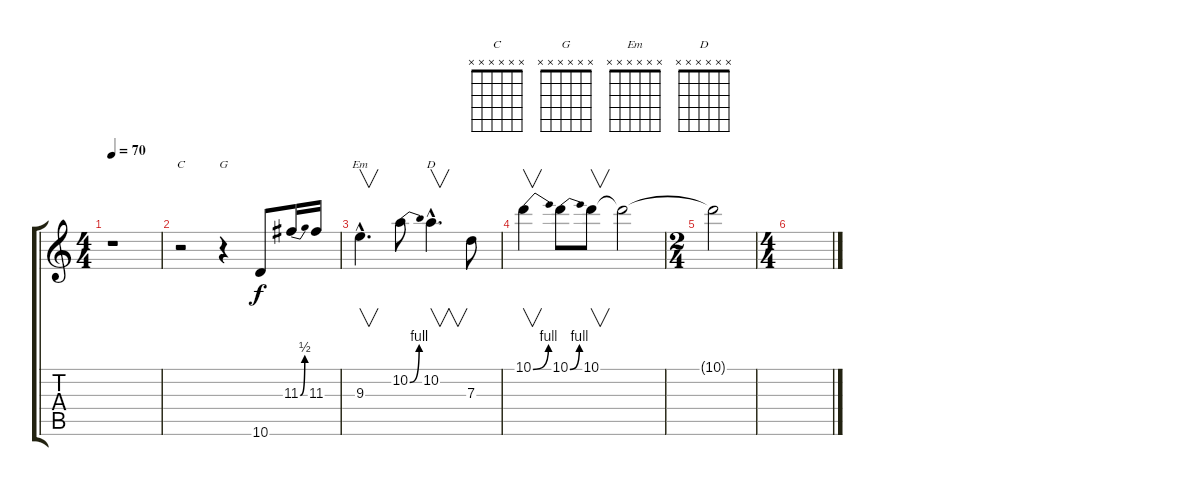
\track "" {instrument overdrivenguitar}
\staff {score tabs}
\tuning (E4 B3 G3 D3 A2 E2) {hide}
\chord ("C" x x x x x x) {firstfret 0}
\chord ("G" x x x x x x) {firstfret 0}
\chord ("Em" x x x x x x) {firstfret 0}
\chord ("D" x x x x x x) {firstfret 0}
\ts (4 4)
\tempo 70
\clef g2
\ks c
r.1{dy f instrument overdrivenguitar} |
r.2{ch "C"} r.4{ch "G"} 10.6.8 11.3{be (bend 0 0 60 2)}.16 11.3.16 |
9.3{hac}.4{v d ch "Em"} 10.2{be (bend 0 0 60 4)}.8 10.2{hac}.4{v d ch "D"} 7.3.8 |
10.1{be (bend 0 0 60 4)}.4{v} 10.1{be (bend 0 0 60 4)}.8 10.1.8{v} 10.1{t}.2 |
\ts (2 4)
10.1{t}.2 |
\ts (4 4)
